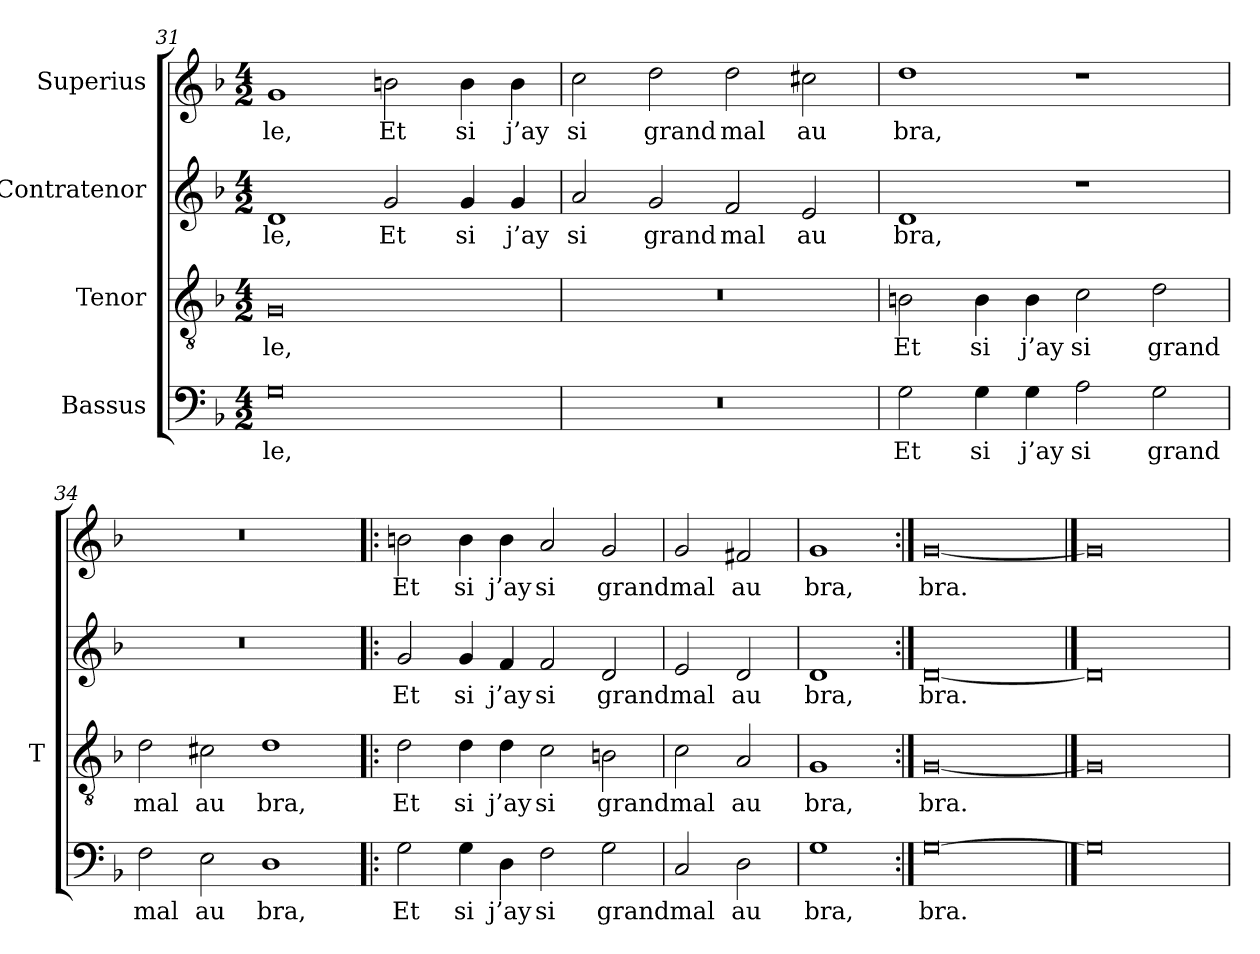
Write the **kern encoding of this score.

**kern	**text	**kern	**text	**kern	**text	**kern	**text
*part4	*part4	*part3	*part3	*part2	*part2	*part1	*part1
*staff4	*staff4	*staff3	*staff3	*staff2	*staff2	*staff1	*staff1
*I"Bassus	*	*I"Tenor	*	*I"Contratenor	*	*I"Superius	*
*	*	*I'T	*	*	*	*	*
*clefF4	*	*clefGv2	*	*clefG2	*	*clefG2	*
*k[b-]	*	*k[b-]	*	*k[b-]	*	*k[b-]	*
*M4/2	*	*M4/2	*	*M4/2	*	*M4/2	*
=31	=31	=31	=31	=31	=31	=31	=31
0G	-le,	0G	-le,	1d	-le,	1g	-le,
.	.	.	.	2g	-Et	2b	-Et
.	.	.	.	4g	-si	4b	-si
.	.	.	.	4g	-j’ay	4b	-j’ay
=32	=32	=32	=32	=32	=32	=32	=32
0r	.	0r	.	2a	-si	2cc	-si
.	.	.	.	2g	-grand	2dd	-grand
.	.	.	.	2f	-mal	2dd	-mal
.	.	.	.	2e	-au	2cc#X	-au
=33	=33	=33	=33	=33	=33	=33	=33
2G	-Et	2B	-Et	1d	-bra,	1dd	-bra,
4G	-si	4B	-si	.	.	.	.
4G	-j’ay	4B	-j’ay	.	.	.	.
2A	-si	2c	-si	1r	.	1r	.
2G	-grand	2d	-grand	.	.	.	.
=34	=34	=34	=34	=34	=34	=34	=34
2F	-mal	2d	-mal	0r	.	0r	.
2E	-au	2c#X	-au	.	.	.	.
1D	-bra,	1d	-bra,	.	.	.	.
=35!|:	=35!|:	=35!|:	=35!|:	=35!|:	=35!|:	=35!|:	=35!|:
2G	-Et	2d	-Et	2g	-Et	2b	-Et
4G	-si	4d	-si	4g	-si	4b	-si
4D	-j’ay	4d	-j’ay	4f	-j’ay	4b	-j’ay
2F	-si	2c	-si	2f	-si	2a	-si
2G	-grand	2B	-grand	2d	-grand	2g	-grand
=36	=36	=36	=36	=36	=36	=36	=36
2C	-mal	2c	-mal	2e	-mal	2g	-mal
2D	-au	2A	-au	2d	-au	2f#X	-au
=37	=37	=37	=37	=37	=37	=37	=37
1G	-bra,	1G	-bra,	1d	-bra,	1g	-bra,
=38:|!	=38:|!	=38:|!	=38:|!	=38:|!	=38:|!	=38:|!	=38:|!
[0G	-bra.	[0G	-bra.	[0d	-bra.	[0g	-bra.
==39	==39	==39	==39	==39	==39	==39	==39
0G]	.	0G]	.	0d]	.	0g]	.
=	=	=	=	=	=	=	=
*-	*-	*-	*-	*-	*-	*-	*-
